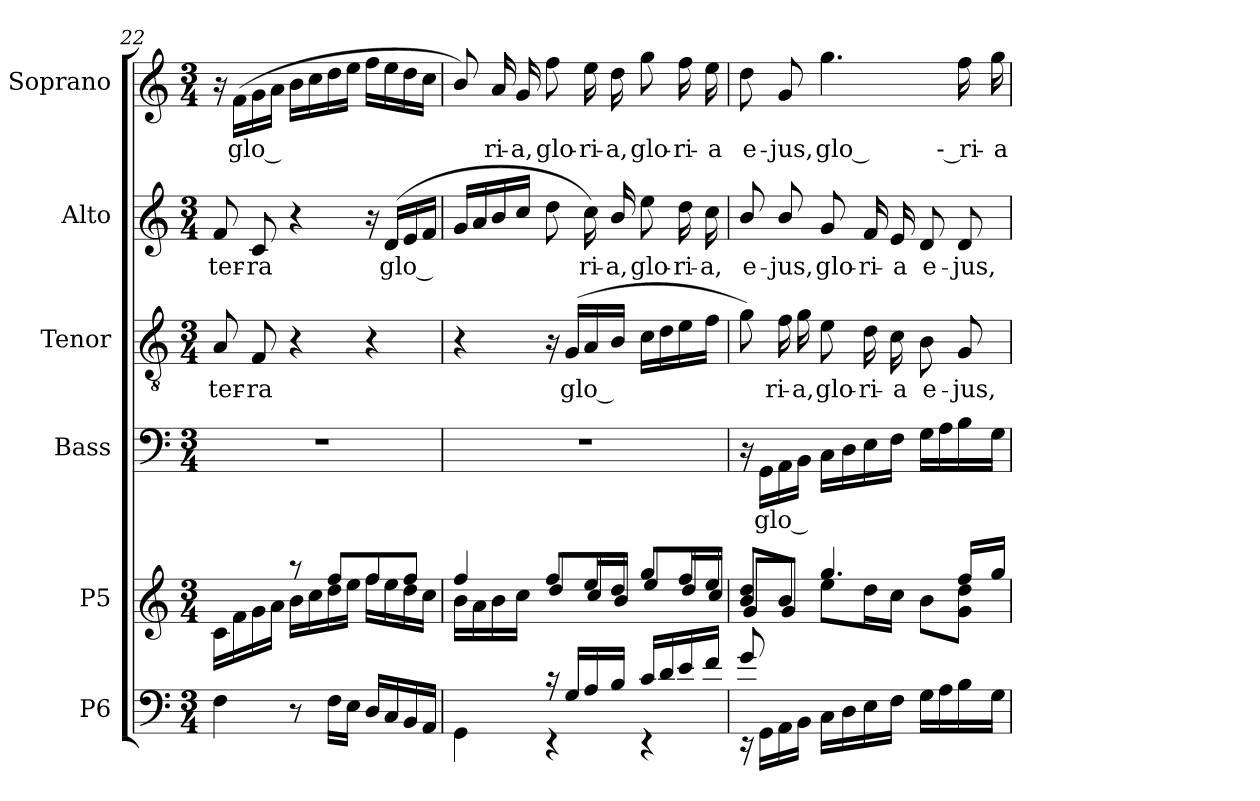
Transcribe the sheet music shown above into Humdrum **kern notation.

**kern	**kern	**kern	**text	**kern	**text	**kern	**text	**kern	**text
*part6	*part5	*part4	*part4	*part3	*part3	*part2	*part2	*part1	*part1
*staff6	*staff5	*staff4	*staff4	*staff3	*staff3	*staff2	*staff2	*staff1	*staff1
*I"P6	*I"P5	*I"Bass	*	*I"Tenor	*	*I"Alto	*	*I"Soprano	*
*	*	*I'B.	*	*I'T.	*	*I'A.	*	*I'S.	*
!!LO:LB:g=z
*clefF4	*clefG2	*clefF4	*	*clefGv2	*	*clefG2	*	*clefG2	*
*	*	*	*	*ITrd7c12	*	*	*	*	*
*k[]	*k[]	*k[]	*	*k[]	*	*k[]	*	*k[]	*
*C:	*C:	*C:	*	*C:	*	*C:	*	*C:	*
*M3/4	*M3/4	*M3/4	*	*M3/4	*	*M3/4	*	*M3/4	*
=22	=22	=22	=22	=22	=22	=22	=22	=22	=22
*	*^	*	*	*	*	*	*	*	*
!	!	!	!LO:N:vis=1	!	!	!	!	!	!	!
!	!	!	!	!	!	!LO:LY:b:color=#000000	!	!	!	!
!	!	!	!	!	!	!	!	!LO:LY:b:color=#000000	!	!
4Fi\	4ryy	16ci\LL	2.r	.	8AAi/	ter-	8fi/	ter-	16r	.
!	!	!	!	!	!	!	!	!	!	!LO:LY:b:color=#000000
.	.	16fi\	.	.	.	.	.	.	(16fi\LL	glo --
!	!	!	!	!	!	!LO:LY:b:color=#000000	!	!	!	!
!	!	!	!	!	!	!	!	!LO:LY:b:color=#000000	!	!
.	.	16gi\	.	.	8FFi/	-ra	8ci/	-ra	16gi\	.
.	.	16ai\JJ	.	.	.	.	.	.	16ai\JJ	.
8r	8r	16bi\LL	.	.	4r	.	4r	.	16bi\LL	.
.	.	16cci\	.	.	.	.	.	.	16cci\	.
16Fi\LL	8ffi/L	16ddi\	.	.	.	.	.	.	16ddi\	.
16Ei\JJ	.	16eei\JJ	.	.	.	.	.	.	16eei\JJ	.
16Di/LL	8ffi/	16ffi\LL	.	.	4r	.	16r	.	16ffi\LL	.
!	!	!	!	!	!	!	!	!LO:LY:b:color=#000000	!	!
16Ci/	.	16eei\	.	.	.	.	(16di/LL	glo --	16eei\	.
16BBi/	8ffi/J	16ddi\	.	.	.	.	16ei/	.	16ddi\	.
16AAi/JJ	.	16cci\JJ	.	.	.	.	16fi/JJ	.	16cci\JJ	.
=23	=23	=23	=23	=23	=23	=23	=23	=23	=23	=23
*^	*	*	*	*	*	*	*	*	*	*
!	!	!	!	!LO:N:vis=1	!	!	!	!	!	!	!
4ryy	4GGi\	4ffi/	16bi\LL	2.r	.	4r	.	16gi/LL	.	8bi/)	.
.	.	.	16ai\	.	.	.	.	16ai/	.	.	.
!	!	!	!	!	!	!	!	!	!	!	!LO:LY:b:color=#000000
.	.	.	16bi\	.	.	.	.	16bi/	.	16ai/	-ri-
!	!	!	!	!	!	!	!	!	!	!	!LO:LY:b:color=#000000
.	.	.	16cci\JJ	.	.	.	.	16cci/JJ	.	16gi/	-a,
!	!	!	!	!	!	!	!	!	!	!	!LO:LY:b:color=#000000
16r	4r	8ffi/L	8ddi/L	.	.	16r	.	8ddi\	.	8ffi\	glo-
!	!	!	!	!	!	!	!LO:LY:b:color=#000000	!	!	!	!
16Gi/LL	.	.	.	.	.	(16GGi/LL	glo --	.	.	.	.
!	!	!	!	!	!	!	!	!	!LO:LY:b:color=#000000	!	!
!	!	!	!	!	!	!	!	!	!	!	!LO:LY:b:color=#000000
16Ai/	.	16eei/L	16cci/L	.	.	16AAi/	.	16cci\)	-ri-	16eei\	-ri-
!	!	!	!	!	!	!	!	!	!LO:LY:b:color=#000000	!	!
!	!	!	!	!	!	!	!	!	!	!	!LO:LY:b:color=#000000
16Bi/JJ	.	16ddi/JJ	16bi/JJ	.	.	16BBi/JJ	.	16bi/	-a,	16ddi\	-a,
!	!	!	!	!	!	!	!	!	!LO:LY:b:color=#000000	!	!
!	!	!	!	!	!	!	!	!	!	!	!LO:LY:b:color=#000000
16ci/LL	4r	8ggi/L	8eei/L	.	.	16Ci\LL	.	8eei\	glo-	8ggi\	glo-
16di/	.	.	.	.	.	16Di\	.	.	.	.	.
!	!	!	!	!	!	!	!	!	!LO:LY:b:color=#000000	!	!
!	!	!	!	!	!	!	!	!	!	!	!LO:LY:b:color=#000000
16ei/	.	16ffi/L	16ddi/L	.	.	16Ei\	.	16ddi\	-ri-	16ffi\	-ri-
!	!	!	!	!	!	!	!	!	!LO:LY:b:color=#000000	!	!
!	!	!	!	!	!	!	!	!	!	!	!LO:LY:b:color=#000000
16fi/JJ	.	16eei/JJ	16cci/JJ	.	.	16Fi\JJ	.	16cci\	-a,	16eei\	-a
=24	=24	=24	=24	=24	=24	=24	=24	=24	=24	=24	=24
!	!	!	!	!	!	!	!	!	!LO:LY:b:color=#000000	!	!
!	!	!	!	!	!	!	!	!	!	!	!LO:LY:b:color=#000000
8gi/	16r	8bi/ 8ddiL	8gi/L	16r	.	8Gi\)	.	8bi/	e-	8ddi\	e-
!	!	!	!	!	!LO:LY:b:color=#000000	!	!	!	!	!	!
.	16GGi\LL	.	.	16GGi\LL	glo --	.	.	.	.	.	.
!	!	!	!	!	!	!	!LO:LY:b:color=#000000	!	!	!	!
!	!	!	!	!	!	!	!	!	!LO:LY:b:color=#000000	!	!
!	!	!	!	!	!	!	!	!	!	!	!LO:LY:b:color=#000000
8ryy	16AAi\	8bi/J	8gi/J	16AAi\	.	16Fi\	-ri-	8bi/	-jus,	8gi/	-jus,
!	!	!	!	!	!	!	!LO:LY:b:color=#000000	!	!	!	!
.	16BBi\JJ	.	.	16BBi\JJ	.	16Gi\	-a,	.	.	.	.
!	!	!	!	!	!	!	!LO:LY:b:color=#000000	!	!	!	!
!	!	!	!	!	!	!	!	!	!LO:LY:b:color=#000000	!	!
!	!	!	!	!	!	!	!	!	!	!	!LO:LY:b:color=#000000
2ryy	16Ci\LL	4.ggi/	8eei\L	16Ci\LL	.	8Ei\	glo-	8gi/	glo-	4.ggi\	glo --
.	16Di\	.	.	16Di\	.	.	.	.	.	.	.
!	!	!	!	!	!	!	!LO:LY:b:color=#000000	!	!	!	!
!	!	!	!	!	!	!	!	!	!LO:LY:b:color=#000000	!	!
.	16Ei\	.	16ddi\L	16Ei\	.	16Di\	-ri-	16fi/	-ri-	.	.
!	!	!	!	!	!	!	!LO:LY:b:color=#000000	!	!	!	!
!	!	!	!	!	!	!	!	!	!LO:LY:b:color=#000000	!	!
.	16Fi\JJ	.	16cci\JJ	16Fi\JJ	.	16Ci\	-a	16ei/	-a	.	.
!	!	!	!	!	!	!	!LO:LY:b:color=#000000	!	!	!	!
!	!	!	!	!	!	!	!	!	!LO:LY:b:color=#000000	!	!
.	16Gi\LL	.	8bi\L	16Gi\LL	.	8BBi\	e-	8di/	e-	.	.
.	16Ai\	.	.	16Ai\	.	.	.	.	.	.	.
!	!	!	!	!	!	!	!LO:LY:b:color=#000000	!	!	!	!
!	!	!	!	!	!	!	!	!	!LO:LY:b:color=#000000	!	!
!	!	!	!	!	!	!	!	!	!	!	!LO:LY:b:color=#000000
.	16Bi\	16ffi/LL	8gi\ 8ddiJ	16Bi\	.	8GGi/	-jus,	8di/	-jus,	16ffi\	-- ri-
!	!	!	!	!	!	!	!	!	!	!	!LO:LY:b:color=#000000
.	16Gi\JJ	16ggi/JJ	.	16Gi\JJ	.	.	.	.	.	16ggi\	-a
*v	*v	*	*	*	*	*	*	*	*	*	*
*	*v	*v	*	*	*	*	*	*	*	*
=	=	=	=	=	=	=	=	=	=
*-	*-	*-	*-	*-	*-	*-	*-	*-	*-
